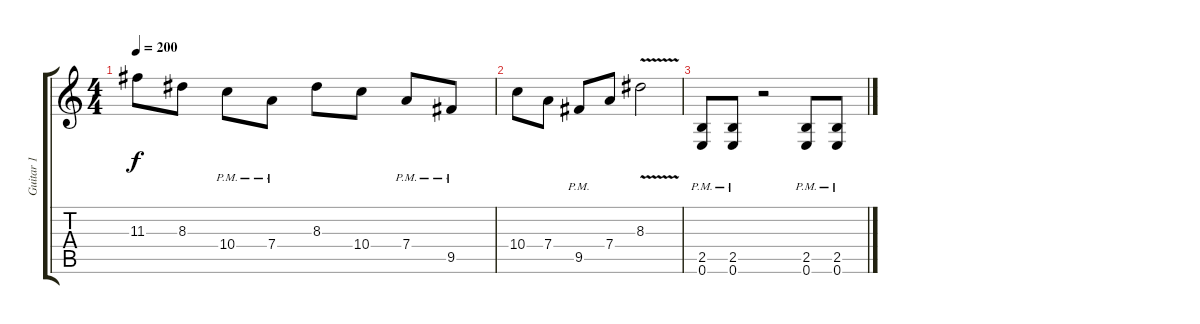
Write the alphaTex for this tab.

\track ("Guitar 1" "Guitar 1") {instrument distortionguitar}
\staff {score tabs}
\tuning (E4 B3 G3 D3 A2 E2) {hide}
\ts (4 4)
\tempo 200
\clef g2
\ks c
11.3.8{dy f} 8.3.8 10.4{pm}.8 7.4{pm}.8 8.3.8 10.4.8 7.4{pm}.8 9.5{pm}.8 |
10.4.8 7.4.8 9.5{pm}.8 7.4.8 8.3{v}.2 |
(2.5{pm} 0.6{pm}).8 (2.5{pm} 0.6{pm}).8 r.2 (2.5{pm} 0.6{pm}).8 (2.5{pm} 0.6{pm}).8
